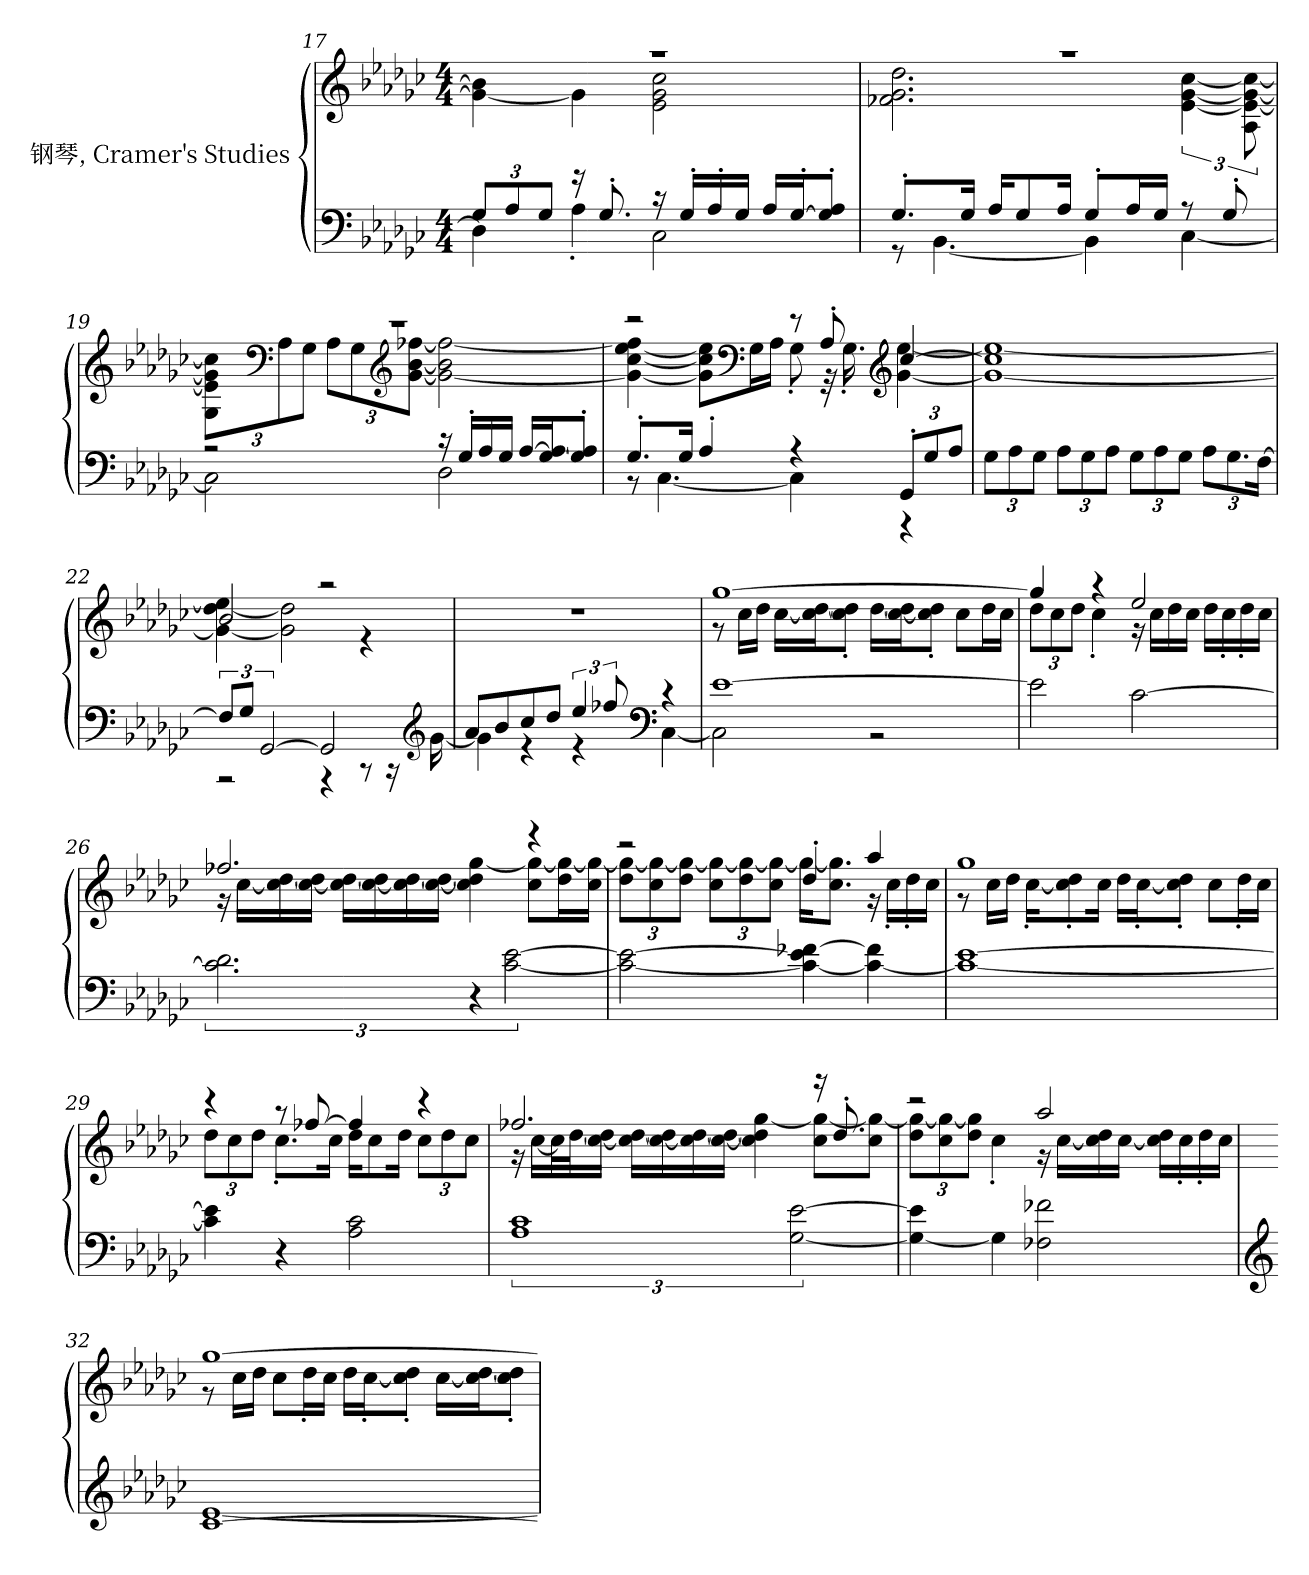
**kern	**kern
*part1	*part1
*staff2	*staff1
*I"钢琴, Cramer's Studies	*
*clefF4	*clefG2
*k[b-e-a-d-g-c-]	*k[b-e-a-d-g-c-]
*M4/4	*M4/4
*Xbrackettup	*
=17	=17
*^	*^
12G-/L	4D-\]	1r	4g-\_ 4b-\]
12A-/	.	.	.
12G-/J	.	.	.
16r	4A-'\	.	4g-\]
8.G-'/	.	.	.
16r	2C-\	.	2e-\ 2g-\ 2cc-\
16G-'/LL	.	.	.
16A-'/	.	.	.
16G-/JJ	.	.	.
16A-/LL	.	.	.
[16G-'/J	.	.	.
8G-/]' 8A-/'J	.	.	.
=18	=18	=18	=18
8.G-'/L	8r	1r	2.f-X\ 2.g-\ 2.dd-\
.	[4.BB-\	.	.
16G-/Jk	.	.	.
16A-/KL	.	.	.
8G-/	.	.	.
16A-/Jk	.	.	.
8G-'/L	4BB-\]	.	.
16A-/L	.	.	.
16G-/JJ	.	.	.
8r	[4C-\	.	[6e-\ [6g-\ [6cc-\
8G-'/	.	.	.
.	.	.	12A-\ 12e-\_ 12g-\_ 12cc-\_
!!LO:LB:g=z	!!
=19	=19	=19	=19
*	*	*	*Xbrackettup
2r	2C-\]	1r	12G-\ 12e-\] 12g-\] 12cc-\]L
*	*	*clefF4	*
.	.	.	12A-\
.	.	.	12G-\J
.	.	.	12A-\L
.	.	.	12G-\
*	*	*clefG2	*
.	.	.	[12g-\ [12b-\ [12ff-X\J
16r	2D-\	.	2g-\_ 2b-\] 2ff-\_
16G-'/LL	.	.	.
16A-/	.	.	.
16G-/JJ	.	.	.
[16A-/LL	.	.	.
[16G-/ 16A-/]J	.	.	.
8G-/]' 8A-/'J	.	.	.
=20	=20	=20	=20
8.G-'/L	8r	2r	4g-\_ [4cc-\ [4ee-\ 4ff-\]
.	[4.C-\	.	.
16G-/Jk	.	.	.
4A-'/	.	.	8g-\] 8cc-\] 8ee-\]L
*	*	*clefF4	*
.	.	.	16G-\L
.	.	.	16A-\JJ
4r	4C-\]	8r	8G-'\
.	.	8A-'/	32r
.	.	.	16.G-'\
*	*	*clefG2	*
12GG-'/L	4r	[4cc-/	[4g-\ [4ee-\
12G-/	.	.	.
12A-/J	.	.	.
*v	*v	*	*
!!LO:LB:g=z	!!
=21	=21	=21
12G-\L	1cc-]	1g-_ 1ee-_
12A-\	.	.
12G-\J	.	.
12A-\L	.	.
12G-\	.	.
12A-\J	.	.
12G-\L	.	.
12A-\	.	.
12G-\J	.	.
12A-\L	.	.
12.G-\	.	.
[24F\Jk	.	.
=22	=22	=22
*brackettup	*	*
*^	*	*
12F/L]	2r	2b-/	4g-\_ [4dd-\ 4ee-\]
12G-/J	.	.	.
[3GG-/	.	.	.
.	.	.	2g-\] 2dd-\]
2GG-/]	4r	2r	.
.	8r	.	4r
.	16r	.	.
*clefG2	*	*	*
.	[16g-\	.	.
*	*	*v	*v
=23	=23	=23
8a-/L	4g-\]	1r
8b-/	.	.
8cc-/	4r	.
8dd-/J	.	.
6ee-/	4r	.
12ff-X/	.	.
*clefF4	*	*
4r	[4C-\	.
!!LO:LB:g=z
=24	=24	=24
*	*	*^
[1e-	2C-\]	[1gg-	8r
.	.	.	16cc-\LL
.	.	.	16dd-\JJ
.	.	.	[16cc-\LL
.	.	.	16cc-\] [16dd-\J
.	.	.	8cc-\' 8dd-\]'J
.	2r	.	[16dd-\LL
.	.	.	[16cc-\ 16dd-\]J
.	.	.	8cc-\]' 8dd-\'J
.	.	.	8cc-\L
.	.	.	16dd-\L
.	.	.	16cc-\JJ
*v	*v	*	*
=25	=25	=25
2e-\]	4gg-/]	12dd-\L
.	.	12cc-\
.	.	12dd-\J
.	4r	4cc-'\
[2c-\	2ee-/	16r
.	.	16cc-\LL
.	.	16dd-\
.	.	16cc-\JJ
.	.	16dd-\LL
.	.	16cc-'\
.	.	16dd-'\
.	.	16cc-\JJ
!!LO:LB:g=z	!!
=26	=26	=26
3.c-\] 3.d-\	2.ff-X/	16r
.	.	[16cc-\LL
.	.	16cc-\] [16dd-\
.	.	[16cc-\ 16dd-\]JJ
.	.	16cc-\] [16dd-\LL
.	.	[16cc-\ 16dd-\]
.	.	16cc-\] [16dd-\
.	.	[16cc-\ 16dd-\_JJ
6r	.	4cc-\] 4dd-\] [4gg-\
[3c-\ [3e-\	.	.
.	4r	8cc-\ 8gg-\_L
.	.	16dd-\ 16gg-\_L
.	.	16cc-\ 16gg-\_JJ
=27	=27	=27
2c-\_ 2e-\_	2r	12dd-\ 12gg-\_L
.	.	12cc-\ 12gg-\_
.	.	12dd-\ 12gg-\_J
.	.	12cc-\ 12gg-\_L
.	.	12dd-\ 12gg-\_
.	.	12cc-\ 12gg-\_J
4c-\_ 4e-\] [4f-X\	4dd-'/	16gg-\KL_
.	.	8.cc-\ 8.gg-\]J
4c-\_ 4f-\]	4aa-/	16r
.	.	16cc-'\LL
.	.	16dd-'\
.	.	16cc-\JJ
!!LO:PB:g=z	!!
=28	=28	=28
1c-_ [1e-	1gg-	8r
.	.	16cc-\LL
.	.	16dd-\JJ
.	.	[16cc-'\KL
.	.	8cc-\]' 8dd-\'
.	.	16cc-\Jk
.	.	16dd-\LL
.	.	[16cc-'\J
.	.	8cc-\]' 8dd-\'J
.	.	8cc-\L
.	.	16dd-'\L
.	.	16cc-\JJ
=29	=29	=29
4c-\] 4e-\]	4r	12dd-\L
.	.	12cc-\
.	.	12dd-\J
4r	8r	8.cc-'\L
.	[8ff-X/	.
.	.	16cc-\Jk
2A-\ 2c-\	4ff-/]	16dd-\KL
.	.	8cc-\
.	.	16dd-\Jk
.	4r	12cc-\L
.	.	12dd-\
.	.	12cc-\J
!!LO:LB:g=z	!!
=30	=30	=30
3%2A- 3%2c-	2.ff-X/	16r
.	.	[16cc-\LL
.	.	32cc-\L]
.	.	[32dd-\J
.	.	[16cc-\ 16dd-\]JJ
.	.	16cc-\] [16dd-\LL
.	.	[16cc-\ 16dd-\]
.	.	16cc-\] [16dd-\
.	.	[16cc-\ 16dd-\_JJ
.	.	4cc-\] 4dd-\] [4gg-\
[3G-\ [3e-\	.	.
.	16r	8cc-\ 8gg-\_L
.	8.dd-'/	.
.	.	8cc-\ 8gg-\_J
=31	=31	=31
4G-\_ 4e-\]	2r	12dd-\ 12gg-\_L
.	.	12cc-\ 12gg-\_
.	.	12dd-\ 12gg-\]J
4G-\]	.	4cc-'\
2F-X\ 2f-X\	2aa-/	16r
.	.	[16cc-\LL
.	.	16cc-\] 16dd-\
.	.	[16cc-\JJ
.	.	16cc-\] 16dd-\LL
.	.	16cc-'\
.	.	16dd-'\
.	.	16cc-\JJ
!!LO:LB:g=z	!!
=32	=32	=32
*clefG2	*	*
*^	*	*
[1c-	[1e-	[1gg-	8r
.	.	.	16cc-\LL
.	.	.	16dd-\JJ
.	.	.	8cc-\L
.	.	.	16dd-'\L
.	.	.	16cc-\JJ
.	.	.	16dd-\LL
.	.	.	[16cc-'\J
.	.	.	8cc-\]' 8dd-\'J
.	.	.	[16cc-\LL
.	.	.	16cc-\] [16dd-\J
.	.	.	8cc-\' 8dd-\]'J
*v	*v	*	*
*	*v	*v
=	=
*-	*-
